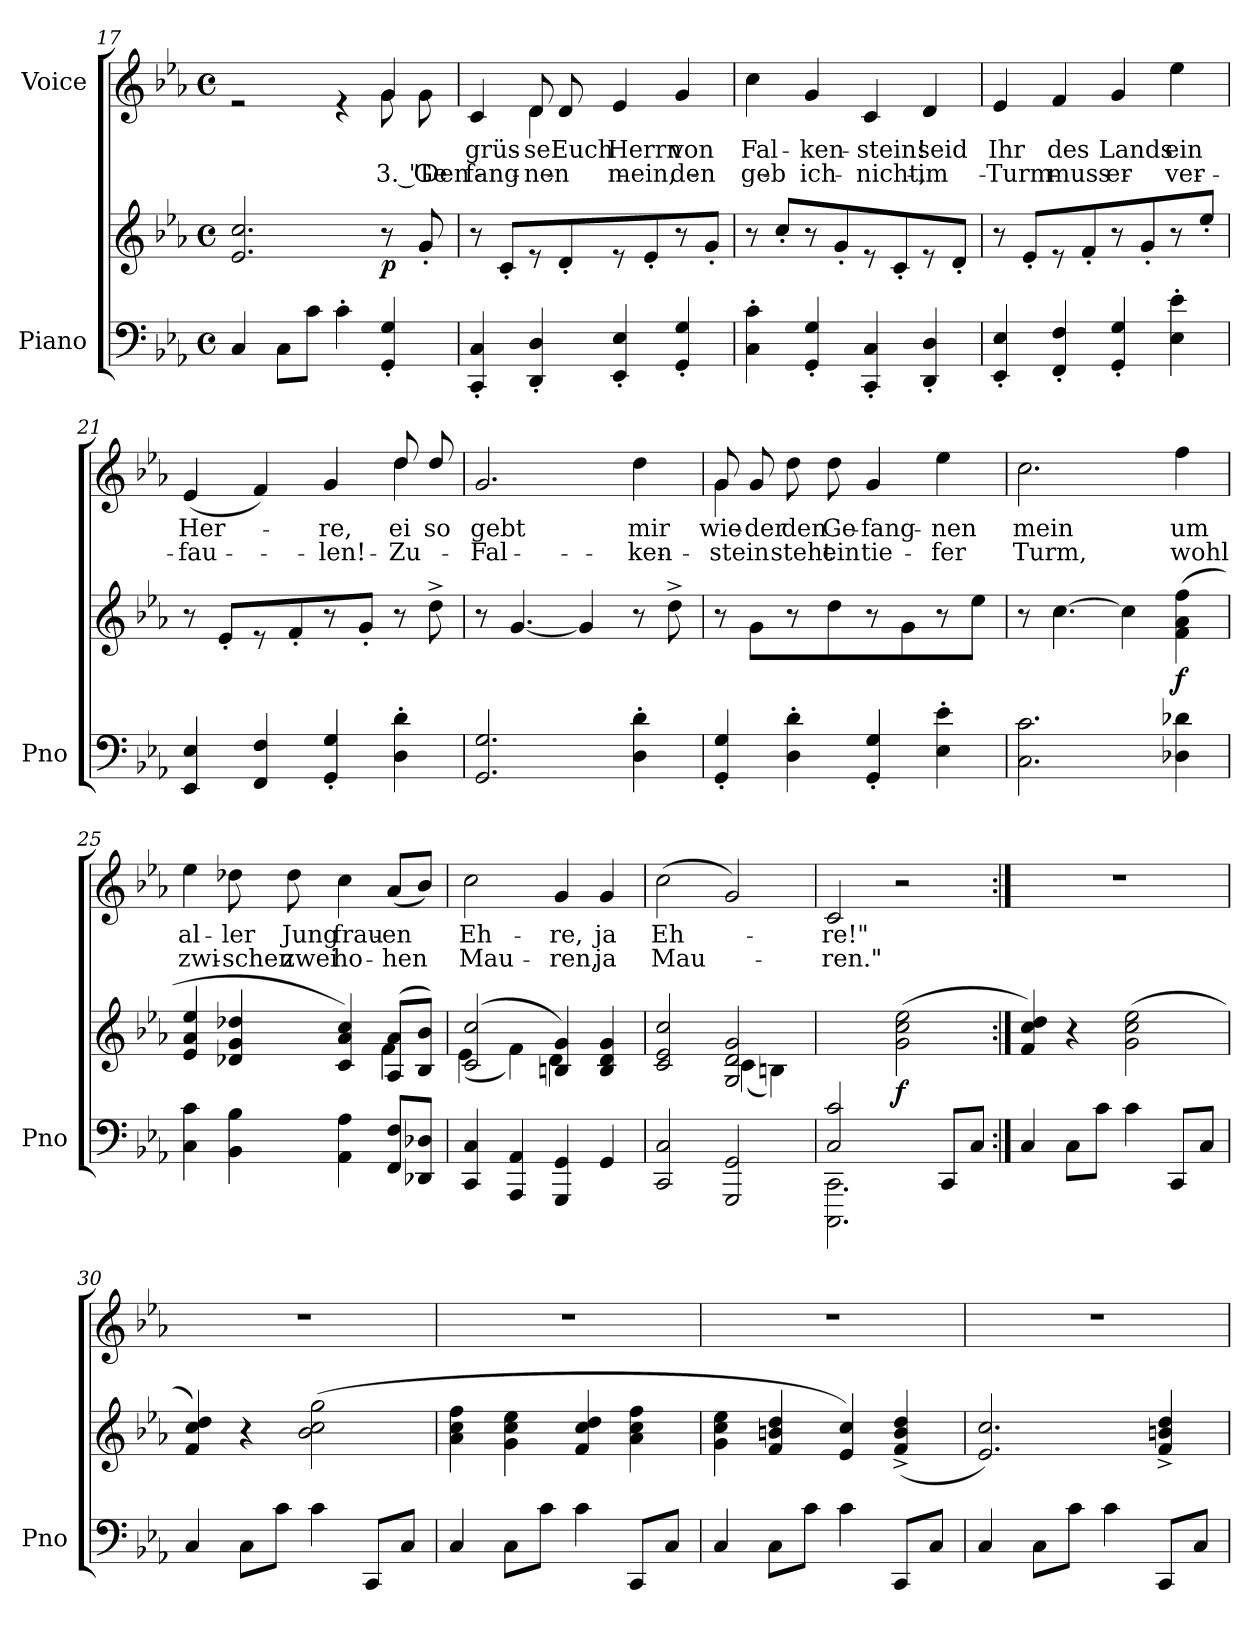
**kern	**kern	**dynam	**kern	**text	**text
*part2	*part2	*part2	*part1	*part1	*part1
*staff3	*staff2	*staff2/3	*staff1	*staff1	*staff1
*I"Piano	*	*	*I"Voice	*	*
*I'Pno	*	*	*	*	*
*clefF4	*clefG2	*	*clefG2	*	*
*k[b-e-a-]	*k[b-e-a-]	*	*k[b-e-a-]	*	*
*M4/4	*M4/4	*	*M4/4	*	*
*met(c)	*met(c)	*	*met(c)	*	*
=17	=17	=17	=17	=17	=17
*	*	*	*^	*	*
4C/	2.e-/ 2.cc/	.	2re	2.ryy	.	.
8C\L	.	.	.	.	.	.
8c\J	.	.	.	.	.	.
4c'\	.	.	4re	.	.	.
!	!	!	!	!	!LO:LY:b	!
!	!	!LO:DY:b	!	!	!	!LO:LY:b
4GG/' 4G/'	8r	p	4g/	8g\	.	3. "Den
!	!	!	!	!	!	!LO:LY:b
.	8g'/	.	.	8g\	.	Ge -
!!LO:PB:g=z	!!
=18	=18	=18	=18	=18	=18	=18
!	!	!	!	!	!LO:LY:b	!LO:LY:b
4CC/' 4C/'	8r	.	4c/	4ryy	grüs-	fang-
.	8c'/L	.	.	.	.	.
!	!	!	!	!	!LO:LY:b	!LO:LY:b
4DD/' 4D/'	8r	.	8d/	4d\	-se	-nen
!	!	!	!	!	!LO:LY:b	!
.	8d'/	.	8d/	.	Euch	.
!	!	!	!	!	!LO:LY:b	!LO:LY:b
4EE-/' 4E-/'	8r	.	4e-/	2ryy	Herrn	mein,
.	8e-'/	.	.	.	.	.
!	!	!	!	!	!LO:LY:b	!LO:LY:b
4GG/' 4G/'	8r	.	4g/	.	von	den
.	8g'/J	.	.	.	.	.
*	*	*	*v	*v	*	*
=19	=19	=19	=19	=19	=19
!	!	!	!	!LO:LY:b	!LO:LY:b
4C\' 4c\'	8r	.	4cc\	Fal-	geb
.	8cc'/L	.	.	.	.
!	!	!	!	!LO:LY:b	!LO:LY:b
4GG/' 4G/'	8r	.	4g/	-ken-	ich
.	8g'/	.	.	.	.
!	!	!	!	!LO:LY:b	!LO:LY:b
4CC/' 4C/'	8r	.	4c/	-stein!	nicht,
.	8c'/	.	.	.	.
!	!	!	!	!LO:LY:b	!LO:LY:b
4DD/' 4D/'	8r	.	4d/	seid	im
.	8d'/J	.	.	.	.
=20	=20	=20	=20	=20	=20
!	!	!	!	!LO:LY:b	!LO:LY:b
4EE-/' 4E-/'	8r	.	4e-/	Ihr	Turm
.	8e-'/L	.	.	.	.
!	!	!	!	!LO:LY:b	!LO:LY:b
4FF/' 4F/'	8r	.	4f/	des	muss
.	8f'/	.	.	.	.
!	!	!	!	!LO:LY:b	!LO:LY:b
4GG/' 4G/'	8r	.	4g/	Lands	er
.	8g'/	.	.	.	.
!	!	!	!	!LO:LY:b	!LO:LY:b
4E-\' 4e-\'	8r	.	4ee-\	ein	ver-
.	8ee-'/J	.	.	.	.
=21	=21	=21	=21	=21	=21
!	!	!	!	!LO:LY:b	!LO:LY:b
*	*	*	*^	*	*
4EE-/ 4E-/	8r	.	(<4e-/	2.ryy	Her-	-fau-
.	8e-'/L	.	.	.	.	.
4FF/ 4F/	8r	.	4f/)	.	.	.
.	8f'/	.	.	.	.	.
!	!	!	!	!	!LO:LY:b	!LO:LY:b
4GG/' 4G/'	8r	.	4g/	.	-re,	-len!
.	8g'/J	.	.	.	.	.
!	!	!	!	!	!LO:LY:b	!LO:LY:b
4D\' 4d\'	8r	.	8dd/	4dd\	ei	-Zu
!	!	!	!	!	!LO:LY:b	!
.	8dd^\	.	8dd/	.	so	.
*	*	*	*v	*v	*	*
!!LO:LB:g=z
=22	=22	=22	=22	=22	=22
!	!	!	!	!LO:LY:b	!LO:LY:b
2.GG/ 2.G/	8r	.	2.g/	gebt	Fal-
.	[4.g/	.	.	.	.
.	4g/]	.	.	.	.
!	!	!	!	!LO:LY:b	!LO:LY:b
4D\' 4d\'	8r	.	4dd\	mir	-ken-
.	8dd^\	.	.	.	.
=23	=23	=23	=23	=23	=23
!	!	!	!	!LO:LY:b	!LO:LY:b
*	*	*	*^	*	*
4GG/' 4G/'	8r	.	8g/	4g\	wie-	-stein
!	!	!	!	!	!LO:LY:b	!
.	8g\L	.	8g/	.	-der	.
!	!	!	!	!	!LO:LY:b	!LO:LY:b
4D\' 4d\'	8r	.	8dd\	2.ryy	den	steht
!	!	!	!	!	!LO:LY:b	!LO:LY:b
.	8dd\	.	8dd\	.	Ge-	ein
!	!	!	!	!	!LO:LY:b	!LO:LY:b
4GG/' 4G/'	8r	.	4g/	.	-fang-	tie-
.	8g\	.	.	.	.	.
!	!	!	!	!	!LO:LY:b	!LO:LY:b
4E-\' 4e-\'	8r	.	4ee-\	.	-nen	-fer
.	8ee-\J	.	.	.	.	.
*	*	*	*v	*v	*	*
=24	=24	=24	=24	=24	=24
!	!	!	!	!LO:LY:b	!LO:LY:b
2.C\ 2.c\	8r	.	2.cc\	mein	Turm,
.	[4.cc\	.	.	.	.
.	4cc\]	.	.	.	.
!	!	!LO:DY:b	!	!LO:LY:b	!LO:LY:b
4D-X\ 4d-X\	(>4f\ 4a-\ 4ff\	f	4ff\	um	wohl
=25	=25	=25	=25	=25	=25
*	*^	*	*	*	*
!	!	!	!	!	!LO:LY:b	!LO:LY:b
4C\ 4c\	4e-/ 4a-/ 4ee-/	2.ryy	.	4ee-\	al-	zwi-
!	!	!	!	!	!LO:LY:b	!LO:LY:b
4BB-\ 4B-\	4d-X/ 4g/ 4dd-X/	.	.	8dd-X\	-ler	-schen
!	!	!	!	!	!LO:LY:b	!LO:LY:b
.	.	.	.	8dd-\	Jung	zwei
!	!	!	!	!	!LO:LY:b	!LO:LY:b
4AA-\ 4A-\	4c/ 4a-/ 4cc/)	.	.	4cc\	frau-	ho-
!	!	!	!	!	!LO:LY:b	!LO:LY:b
8FF/ 8F/L	(>8A-/ 8a-/L	4f\	.	(<8a-/L	-en	-hen
8DD-X/ 8D-X/J	8B-/ 8b-/J)	.	.	8b-/J)	.	.
!!LO:LB:g=z
=26	=26	=26	=26	=26	=26	=26
!	!	!	!	!	!LO:LY:b	!LO:LY:b
4CC/ 4C/	(>2c/ 2cc/	(<4e-\	.	2cc\	Eh-	Mau-
4AAA-/ 4AA-/	.	4f\)	.	.	.	.
!	!	!	!	!	!LO:LY:b	!LO:LY:b
4GGG/ 4GG/	4Bn/ 4g/)	4d\	.	4g/	-re,	-ren,
!	!	!	!	!	!LO:LY:b	!LO:LY:b
4GG/	4B/ 4d/ 4g/	4ryy	.	4g/	ja	ja
=27	=27	=27	=27	=27	=27	=27
!	!	!	!	!	!LO:LY:b	!LO:LY:b
2CC/ 2C/	2c/ 2e-/ 2cc/	2ryy	.	(>2cc\	Eh-	Mau-
2GGG/ 2GG/	2G/ 2d/ 2g/	(<4c\	.	2g/)	.	.
.	.	4Bn\)	.	.	.	.
=28	=28	=28	=28	=28	=28	=28
*^	*	*	*	*	*	*
!	!	!	!	!	!	!LO:LY:b	!LO:LY:b
*	*	*v	*v	*	*	*	*
2C/ 2c/	2.CCC\ 2.CC\	2ryy	.	2c/	-re!"	-ren."
!	!	!	!LO:DY:b	!	!	!
2ryy	.	(>2g\ 2cc\ 2ee-\	f	2r	.	.
.	8CC/L	.	.	.	.	.
.	8C/J	.	.	.	.	.
*v	*v	*	*	*	*	*
=29:|!	=29:|!	=29:|!	=29:|!	=29:|!	=29:|!
4C/	4f/ 4cc/ 4dd/)	.	1r	.	.
8C\L	4r	.	.	.	.
8c\J	.	.	.	.	.
4c\	(>2g\ 2cc\ 2ee-\	.	.	.	.
8CC/L	.	.	.	.	.
8C/J	.	.	.	.	.
=30	=30	=30	=30	=30	=30
4C/	4f/ 4cc/ 4dd/)	.	1r	.	.
8C\L	4r	.	.	.	.
8c\J	.	.	.	.	.
4c\	(>2b-\ 2cc\ 2gg\	.	.	.	.
8CC/L	.	.	.	.	.
8C/J	.	.	.	.	.
!!LO:LB:g=z
=31	=31	=31	=31	=31	=31
4C/	4a-\ 4cc\ 4ff\	.	1r	.	.
8C\L	4g\ 4cc\ 4ee-\	.	.	.	.
8c\J	.	.	.	.	.
4c\	4f/ 4cc/ 4dd/	.	.	.	.
8CC/L	4a-\ 4cc\ 4ff\	.	.	.	.
8C/J	.	.	.	.	.
=32	=32	=32	=32	=32	=32
4C/	4g\ 4cc\ 4ee-\	.	1r	.	.
8C\L	4f/ 4bn/ 4dd/	.	.	.	.
8c\J	.	.	.	.	.
4c\	4e-/ 4cc/)	.	.	.	.
8CC/L	(>4f/^ 4b/^ 4dd/^	.	.	.	.
8C/J	.	.	.	.	.
=33	=33	=33	=33	=33	=33
4C/	2.e-/ 2.cc/)	.	1r	.	.
8C\L	.	.	.	.	.
8c\J	.	.	.	.	.
4c\	.	.	.	.	.
8CC/L	4f/^ 4bn/^ 4dd/^	.	.	.	.
8C/J	.	.	.	.	.
=	=	=	=	=	=
*-	*-	*-	*-	*-	*-
